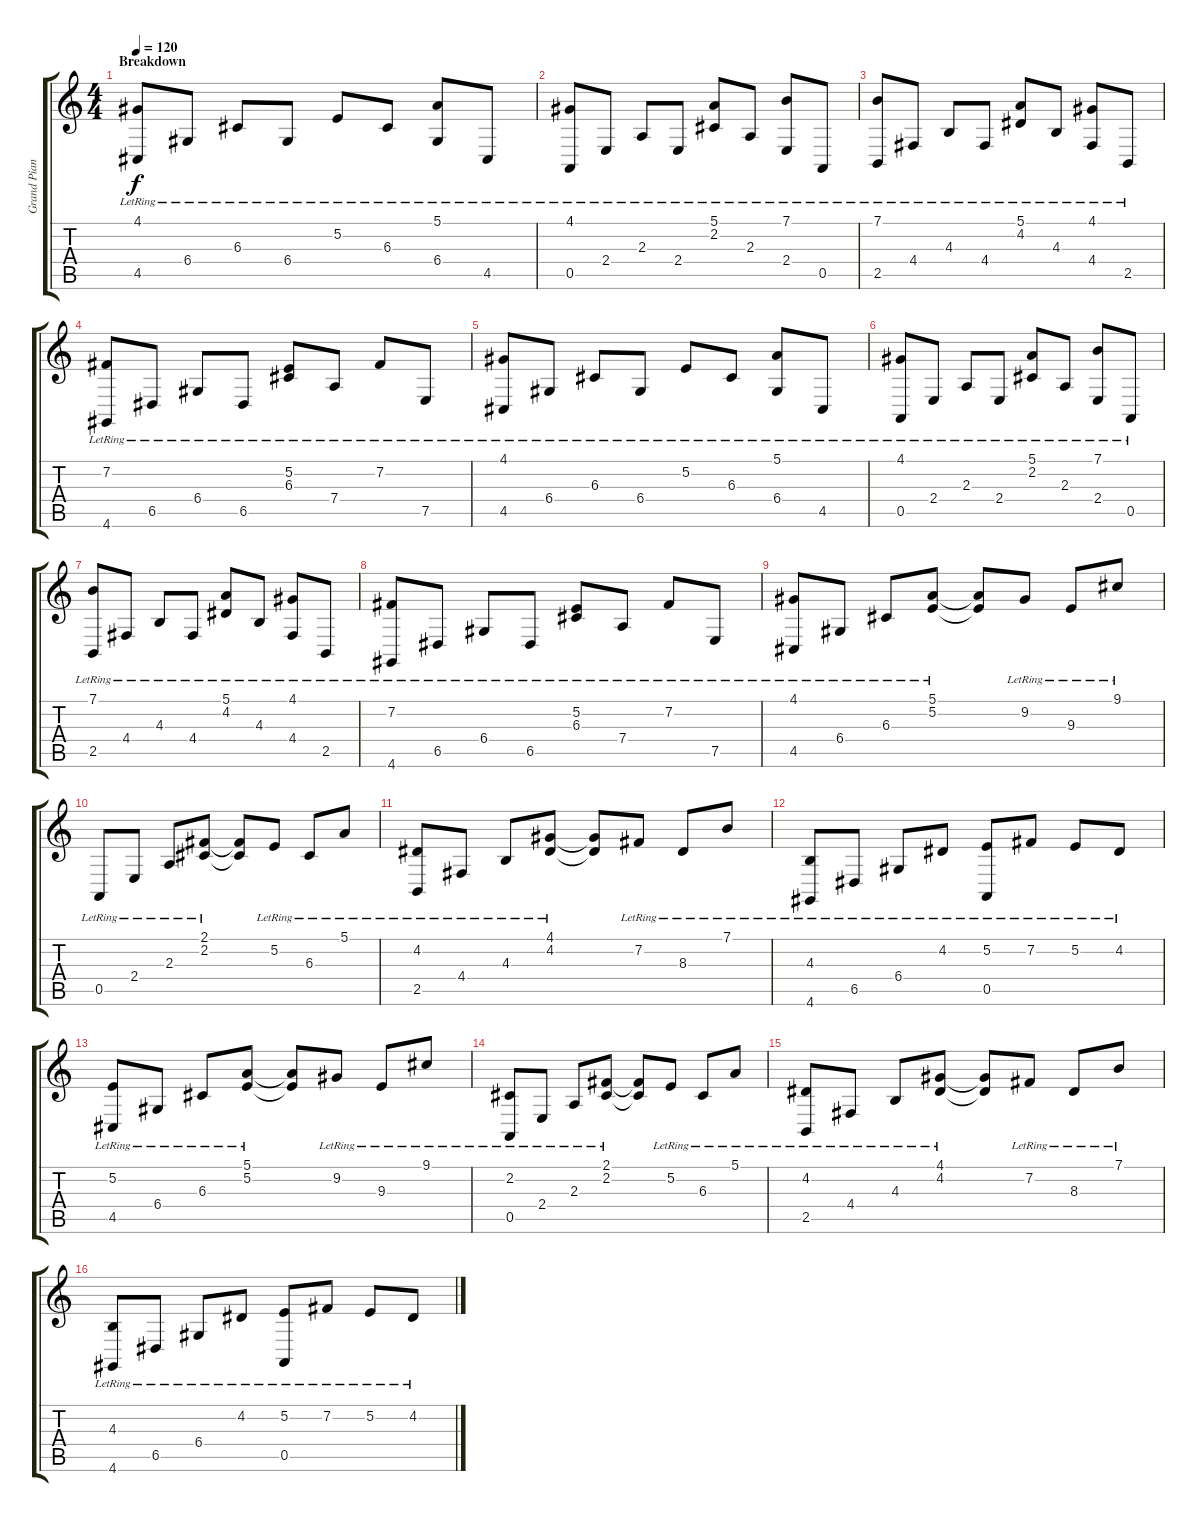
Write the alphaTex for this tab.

\track ("Grand Piano" "Grand Pian") {instrument acousticgrandpiano}
\staff {score tabs}
\tuning (E4 B3 G3 D3 A2 E2) {hide}
\ts (4 4)
\section ("" "Breakdown")
\tempo 120
\clef g2
\ks c
(4.1{lr} 4.5{lr}).8{dy f} 6.4{lr}.8 6.3{lr}.8 6.4{lr}.8 5.2{lr}.8 6.3{lr}.8 (5.1{lr} 6.4{lr}).8 4.5{lr}.8 |
(4.1{lr} 0.5{lr}).8 2.4{lr}.8 2.3{lr}.8 2.4{lr}.8 (5.1{lr} 2.2{lr}).8 2.3{lr}.8 (7.1{lr} 2.4{lr}).8 0.5{lr}.8 |
(7.1{lr} 2.5{lr}).8 4.4{lr}.8 4.3{lr}.8 4.4{lr}.8 (5.1{lr} 4.2{lr}).8 4.3{lr}.8 (4.1{lr} 4.4{lr}).8 2.5{lr}.8 |
(7.2{lr} 4.6{lr}).8 6.5{lr}.8 6.4{lr}.8 6.5{lr}.8 (5.2{lr} 6.3{lr}).8 7.4{lr}.8 7.2{lr}.8 7.5{lr}.8 |
(4.1{lr} 4.5{lr}).8 6.4{lr}.8 6.3{lr}.8 6.4{lr}.8 5.2{lr}.8 6.3{lr}.8 (5.1{lr} 6.4{lr}).8 4.5{lr}.8 |
(4.1{lr} 0.5{lr}).8 2.4{lr}.8 2.3{lr}.8 2.4{lr}.8 (5.1{lr} 2.2{lr}).8 2.3{lr}.8 (7.1{lr} 2.4{lr}).8 0.5{lr}.8 |
(7.1{lr} 2.5{lr}).8 4.4{lr}.8 4.3{lr}.8 4.4{lr}.8 (5.1{lr} 4.2{lr}).8 4.3{lr}.8 (4.1{lr} 4.4{lr}).8 2.5{lr}.8 |
(7.2{lr} 4.6{lr}).8 6.5{lr}.8 6.4{lr}.8 6.5{lr}.8 (5.2{lr} 6.3{lr}).8 7.4{lr}.8 7.2{lr}.8 7.5{lr}.8 |
(4.1{lr} 4.5{lr}).8 6.4{lr}.8 6.3{lr}.8 (5.1{lr} 5.2{lr}).8 (5.1{t} 5.2{t}).8 9.2{lr}.8 9.3{lr}.8 9.1{lr}.8 |
0.5{lr}.8 2.4{lr}.8 2.3{lr}.8 (2.1{lr} 2.2{lr}).8 (2.1{t} 2.2{t}).8 5.2{lr}.8 6.3{lr}.8 5.1{lr}.8 |
(4.2{lr} 2.5{lr}).8 4.4{lr}.8 4.3{lr}.8 (4.1{lr} 4.2{lr}).8 (4.1{t} 4.2{t}).8 7.2{lr}.8 8.3{lr}.8 7.1{lr}.8 |
(4.3{lr} 4.6{lr}).8 6.5{lr}.8 6.4{lr}.8 4.2{lr}.8 (5.2{lr} 0.5{lr}).8 7.2{lr}.8 5.2{lr}.8 4.2{lr}.8 |
(5.2{lr} 4.5{lr}).8 6.4{lr}.8 6.3{lr}.8 (5.1{lr} 5.2{lr}).8 (5.1{t} 5.2{t}).8 9.2{lr}.8 9.3{lr}.8 9.1{lr}.8 |
(2.2{lr} 0.5{lr}).8 2.4{lr}.8 2.3{lr}.8 (2.1{lr} 2.2{lr}).8 (2.1{t} 2.2{t}).8 5.2{lr}.8 6.3{lr}.8 5.1{lr}.8 |
(4.2{lr} 2.5{lr}).8 4.4{lr}.8 4.3{lr}.8 (4.1{lr} 4.2{lr}).8 (4.1{t} 4.2{t}).8 7.2{lr}.8 8.3{lr}.8 7.1{lr}.8 |
(4.3{lr} 4.6{lr}).8 6.5{lr}.8 6.4{lr}.8 4.2{lr}.8 (5.2{lr} 0.5{lr}).8 7.2{lr}.8 5.2{lr}.8 4.2{lr}.8
